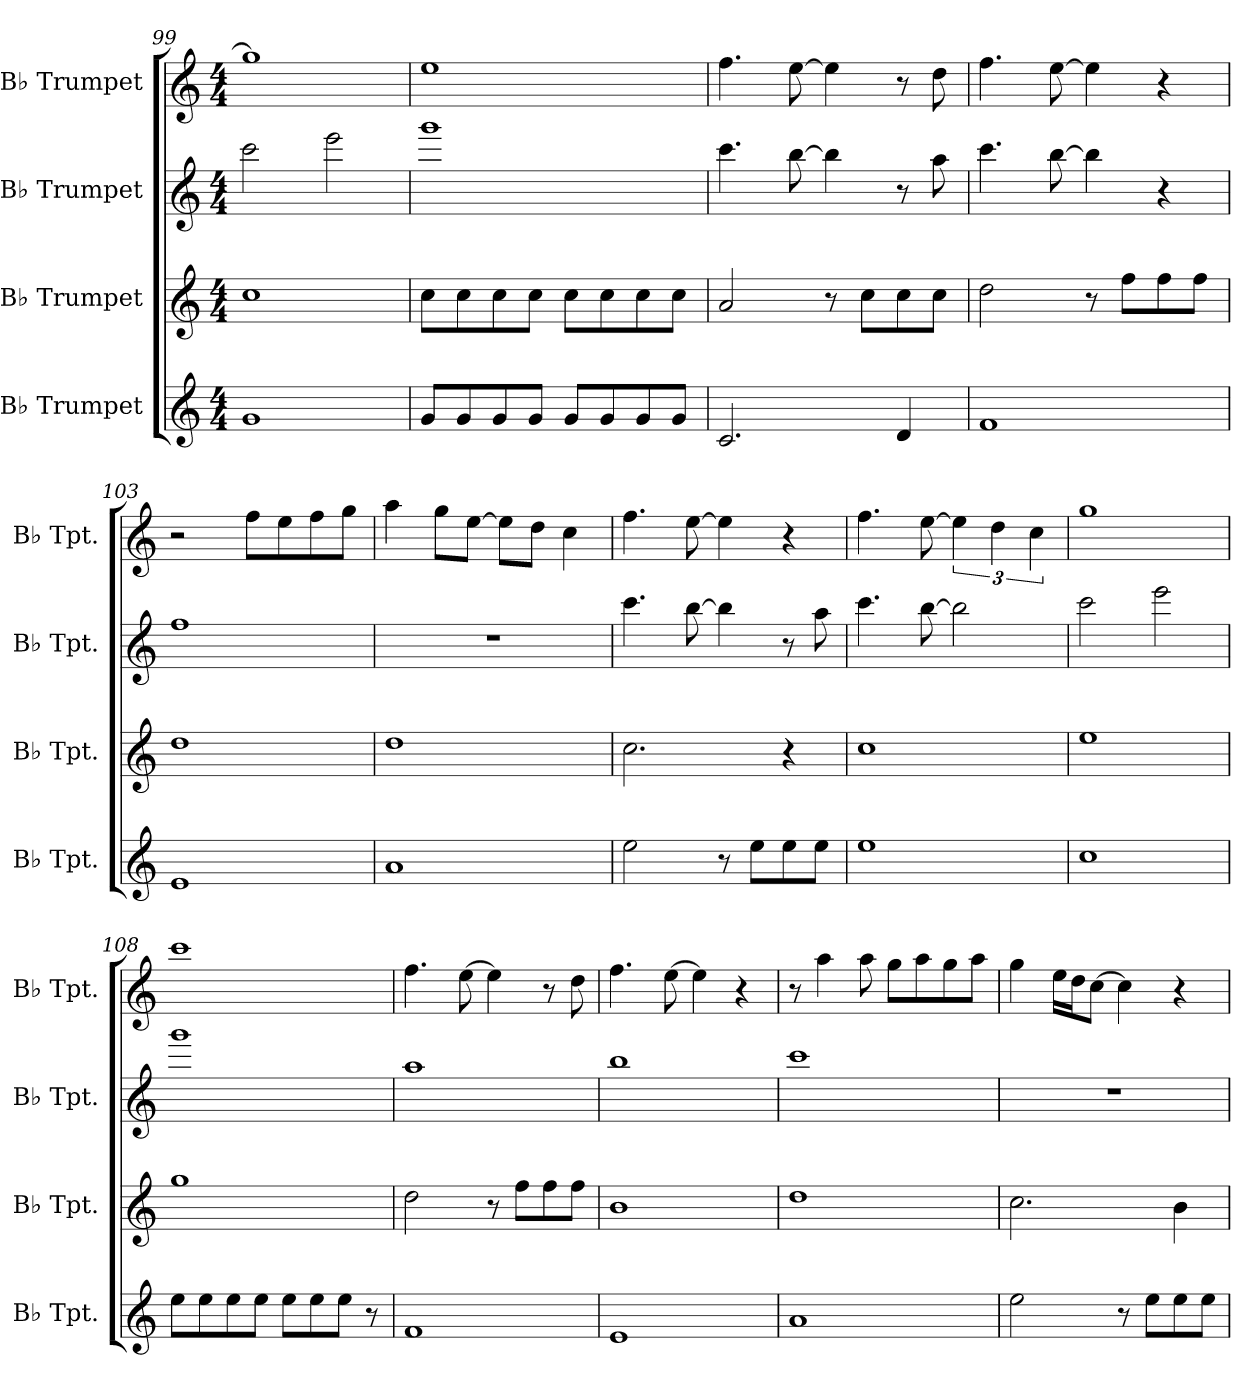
**kern	**kern	**kern	**kern
*part4	*part3	*part2	*part1
*staff4	*staff3	*staff2	*staff1
*I"B♭ Trumpet	*I"B♭ Trumpet	*I"B♭ Trumpet	*I"B♭ Trumpet
*I'B♭ Tpt.	*I'B♭ Tpt.	*I'B♭ Tpt.	*I'B♭ Tpt.
*clefG2	*clefG2	*clefG2	*clefG2
*ITrd1c2	*ITrd1c2	*ITrd1c2	*ITrd1c2
*k[b-e-]	*k[b-e-]	*k[b-e-]	*k[b-e-]
*M4/4	*M4/4	*M4/4	*M4/4
=99	=99	=99	=99
1f	1b-	2bb-\	1ff]
.	.	2ddd\	.
=100	=100	=100	=100
8f/L	8b-\L	1fff	1dd
8f/	8b-\	.	.
8f/	8b-\	.	.
8f/J	8b-\J	.	.
8f/L	8b-\L	.	.
8f/	8b-\	.	.
8f/	8b-\	.	.
8f/J	8b-\J	.	.
=101	=101	=101	=101
2.B-/	2g/	4.bb-\	4.ee-\
.	.	[8aa\	[8dd\
.	8r	4aa\]	4dd\]
.	8b-\L	.	.
4c/	8b-\	8r	8r
.	8b-\J	8gg\	8cc\
!!LO:PB:g=z
=102	=102	=102	=102
1e-	2cc\	4.bb-\	4.ee-\
.	.	[8aa\	[8dd\
.	8r	4aa\]	4dd\]
.	8ee-\L	.	.
.	8ee-\	4r	4r
.	8ee-\J	.	.
=103	=103	=103	=103
1d	1cc	1ee-	2r
.	.	.	8ee-\L
.	.	.	8dd\
.	.	.	8ee-\
.	.	.	8ff\J
=104	=104	=104	=104
1g	1cc	1r	4gg\
.	.	.	8ff\L
.	.	.	[8dd\J
.	.	.	8dd\L]
.	.	.	8cc\J
.	.	.	4b-\
=105	=105	=105	=105
2dd\	2.b-\	4.bb-\	4.ee-\
.	.	[8aa\	[8dd\
8r	.	4aa\]	4dd\]
8dd\L	.	.	.
8dd\	4r	8r	4r
8dd\J	.	8gg\	.
=106	=106	=106	=106
1dd	1b-	4.bb-\	4.ee-\
.	.	[8aa\	[8dd\
.	.	2aa\]	6dd\]
.	.	.	6cc\
.	.	.	6b-\
=107	=107	=107	=107
1b-	1dd	2bb-\	1ff
.	.	2ddd\	.
=108	=108	=108	=108
8dd\L	1ff	1fff	1bb-
8dd\	.	.	.
8dd\	.	.	.
8dd\J	.	.	.
8dd\L	.	.	.
8dd\	.	.	.
8dd\J	.	.	.
8r	.	.	.
!!LO:LB:g=z
=109	=109	=109	=109
1e-	2cc\	1gg	4.ee-\
.	.	.	[8dd\
.	8r	.	4dd\]
.	8ee-\L	.	.
.	8ee-\	.	8r
.	8ee-\J	.	8cc\
=110	=110	=110	=110
1d	1a	1aa	4.ee-\
.	.	.	[8dd\
.	.	.	4dd\]
.	.	.	4r
=111	=111	=111	=111
1g	1cc	1bb-	8r
.	.	.	4gg\
.	.	.	8gg\
.	.	.	8ff\L
.	.	.	8gg\
.	.	.	8ff\
.	.	.	8gg\J
=112	=112	=112	=112
2dd\	2.b-\	1r	4ff\
.	.	.	16dd\LL
.	.	.	16cc\J
.	.	.	[8b-\J
8r	.	.	4b-\]
8dd\L	.	.	.
8dd\	4a\	.	4r
8dd\J	.	.	.
=	=	=	=
*-	*-	*-	*-
